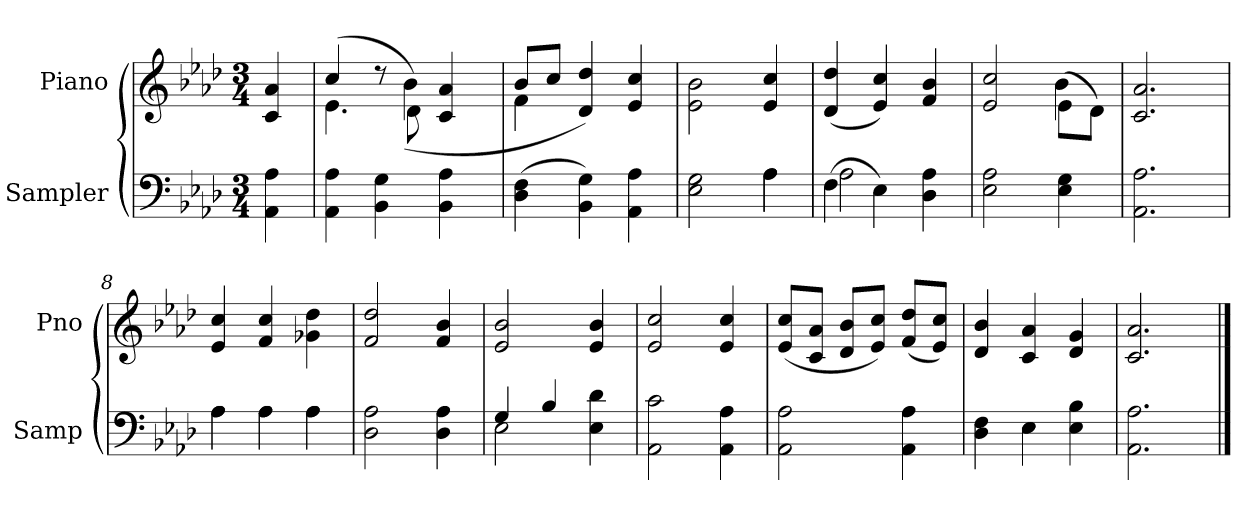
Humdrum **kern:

**kern	**kern
*part2	*part1
*staff2	*staff1
*I"Sampler	*I"Piano
*I'Samp	*I'Pno
*clefF4	*clefG2
*k[b-e-a-d-]	*k[b-e-a-d-]
*A-:	*A-:
*M3/4	*M3/4
=1	=1
4AA- 4A-	4c 4a-
=2	=2
*	*^
4AA- 4A-	(4cc/	4.e-
4BB- 4G	8r	.
.	8d-\)	(4b-
4BB- 4A-	4c 4a-	.
.	.	8ryy
=3	=3	=3
(4D- 4F	8b-/L	4f
.	8cc/J	.
4BB- 4G)	4d- 4dd-)	2ryy
4AA- 4A-	4e- 4cc	.
*	*v	*v
=4	=4
*^	*
2E- 2G	2ryy	2e-\ 2b-\
4A-\	4A-	4e- 4cc
=5	=5	=5
(4F\	2A-	(4d- 4dd-
4E-\)	.	4e- 4cc)
4D- 4A-	4ryy	4f 4b-
*v	*v	*
=6	=6
*	*^
2E- 2A-	2e- 2cc	2ryy
4E- 4G	(8e-\L	4b-
.	8d-\J)	.
*	*v	*v
=7	=7
2.AA- 2.A-	2.c 2.a-
=8	=8
*^	*
4A-\	4A-	4e- 4cc
4A-\	4A-	4f 4cc
4A-\	4A-	4g-X 4dd-
*v	*v	*
=9	=9
2D- 2A-	2f 2dd-
4D- 4A-	4f 4b-
=10	=10
*^	*
4G/	2E-	2e- 2b-
4B-/	.	.
4E- 4d-	4ryy	4e- 4b-
*v	*v	*
=11	=11
2AA- 2c	2e- 2cc
4AA- 4A-	4e- 4cc
=12	=12
2AA- 2A-	(8e-/ 8cc/L
.	8c/ 8a-/J
.	8d-/ 8b-/L
.	8e-/ 8cc/J)
4AA- 4A-	(8f/ 8dd-/L
.	8e-/ 8cc/J)
=13	=13
*^	*
4D- 4F	4ryy	4d- 4b-
4E-\	4E-	4c 4a-
4E- 4B-	4ryy	4d- 4g
*v	*v	*
=14	=14
2.AA- 2.A-	2.c 2.a-
==	==
*-	*-
